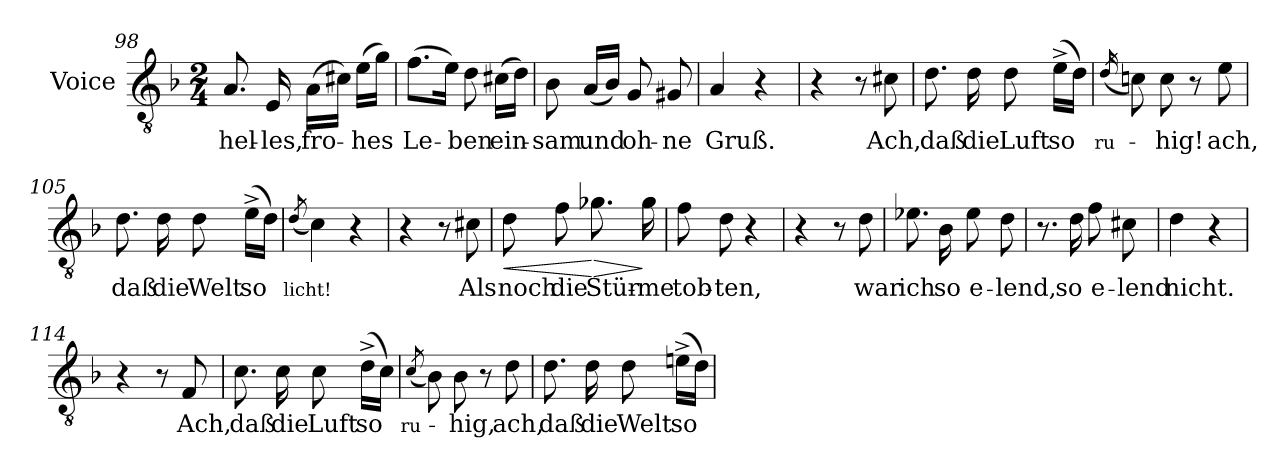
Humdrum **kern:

**kern	**text	**dynam
*part1	*part1	*part1
*staff1	*staff1	*staff1
*I"Voice	*	*
*clefGv2	*	*
*ITrd7c12	*	*
*k[b-]	*	*
*F:	*	*
*M2/4	*	*
=98	=98	=98
!	!LO:LY:b:color=#000000	!
8.AAi/	hel-	.
!	!LO:LY:b:color=#000000	!
16EEi/	-les,	.
!	!LO:LY:b:color=#000000	!
(16AAi\LL	fro-	.
16C#Xi\JJ)	.	.
!	!LO:LY:b:color=#000000	!
(16Ei\LL	-hes	.
16Gi\JJ)	.	.
=99	=99	=99
!	!LO:LY:b:color=#000000	!
(8.Fi\L	Le-	.
16Ei\Jk)	.	.
!	!LO:LY:b:color=#000000	!
8Di\	-ben	.
!	!LO:LY:b:color=#000000	!
(16C#Xi\LL	ein-	.
16Di\JJ)	.	.
=100	=100	=100
!	!LO:LY:b:color=#000000	!
8BB-i\	-sam	.
!	!LO:LY:b:color=#000000	!
(16AAi/LL	und	.
16BB-i/JJ)	.	.
!	!LO:LY:b:color=#000000	!
8GGi/	oh-	.
!	!LO:LY:b:color=#000000	!
8GG#Xi/	-ne	.
=101	=101	=101
!	!LO:LY:b:color=#000000	!
4AAi/	Gruß.	.
4r	.	.
=102	=102	=102
4r	.	.
8r	.	.
!	!LO:LY:b:color=#000000	!
8C#Xi\	Ach,	.
=103	=103	=103
!	!LO:LY:b:color=#000000	!
8.Di\	daß	.
!	!LO:LY:b:color=#000000	!
16Di\	die	.
!	!LO:LY:b:color=#000000	!
8Di\	Luft	.
!	!LO:LY:b:color=#000000	!
(16E^i\LL	so	.
16Di\JJ)	.	.
=104	=104	=104
!	!LO:LY:b:color=#000000	!
(16qDi/	ru-	.
8Cni\)	.	.
!	!LO:LY:b:color=#000000	!
8Ci\	-hig!	.
8r	.	.
!	!LO:LY:b:color=#000000	!
8Ei\	ach,	.
!!LO:LB:g=z
=105	=105	=105
!	!LO:LY:b:color=#000000	!
8.Di\	daß	.
!	!LO:LY:b:color=#000000	!
16Di\	die	.
!	!LO:LY:b:color=#000000	!
8Di\	Welt	.
!	!LO:LY:b:color=#000000	!
(16E^i\LL	so	.
16Di\JJ)	.	.
=106	=106	=106
!	!LO:LY:b:color=#000000	!
(8qDi/	licht!	.
4Ci\)	.	.
4r	.	.
=107	=107	=107
4r	.	.
8r	.	.
!	!LO:LY:b:color=#000000	!
8C#Xi\	Als	.
=108	=108	=108
!	!LO:LY:b:color=#000000	!LO:HP:b
8Di\	noch	<
!	!LO:LY:b:color=#000000	!
8Fi\	die	.
!	!LO:LY:b:color=#000000	!LO:HP:n=1:b
8.G-Xi\	Stür-	[ >
!	!LO:LY:b:color=#000000	!
16G-i\	-me	]
=109	=109	=109
!	!LO:LY:b:color=#000000	!
8Fi\	tob-	.
!	!LO:LY:b:color=#000000	!
8Di\	-ten,	.
4r	.	.
=110	=110	=110
4r	.	.
8r	.	.
!	!LO:LY:b:color=#000000	!
8Di\	war	.
=111	=111	=111
!	!LO:LY:b:color=#000000	!
8.E-Xi\	ich	.
!	!LO:LY:b:color=#000000	!
16BB-i\	so	.
!	!LO:LY:b:color=#000000	!
8E-i\	e-	.
!	!LO:LY:b:color=#000000	!
8Di\	-lend,	.
=112	=112	=112
8.r	.	.
!	!LO:LY:b:color=#000000	!
16Di\	so	.
!	!LO:LY:b:color=#000000	!
8Fi\	e-	.
!	!LO:LY:b:color=#000000	!
8C#Xi\	-lend	.
=113	=113	=113
!	!LO:LY:b:color=#000000	!
4Di\	nicht.	.
4r	.	.
!!LO:LB:g=z
=114	=114	=114
4r	.	.
8r	.	.
!	!LO:LY:b:color=#000000	!
8FFi/	Ach,	.
=115	=115	=115
!	!LO:LY:b:color=#000000	!
8.Ci\	daß	.
!	!LO:LY:b:color=#000000	!
16Ci\	die	.
!	!LO:LY:b:color=#000000	!
8Ci\	Luft	.
!	!LO:LY:b:color=#000000	!
(16D^i\LL	so	.
16Ci\JJ)	.	.
=116	=116	=116
!	!LO:LY:b:color=#000000	!
(8qCi/	ru-	.
8BB-i\)	.	.
!	!LO:LY:b:color=#000000	!
8BB-i\	-hig,	.
8r	.	.
!	!LO:LY:b:color=#000000	!
8Di\	ach,	.
=117	=117	=117
!	!LO:LY:b:color=#000000	!
8.Di\	daß	.
!	!LO:LY:b:color=#000000	!
16Di\	die	.
!	!LO:LY:b:color=#000000	!
8Di\	Welt	.
!	!LO:LY:b:color=#000000	!
(16En^i\LL	so	.
16Di\JJ)	.	.
=	=	=
*-	*-	*-
